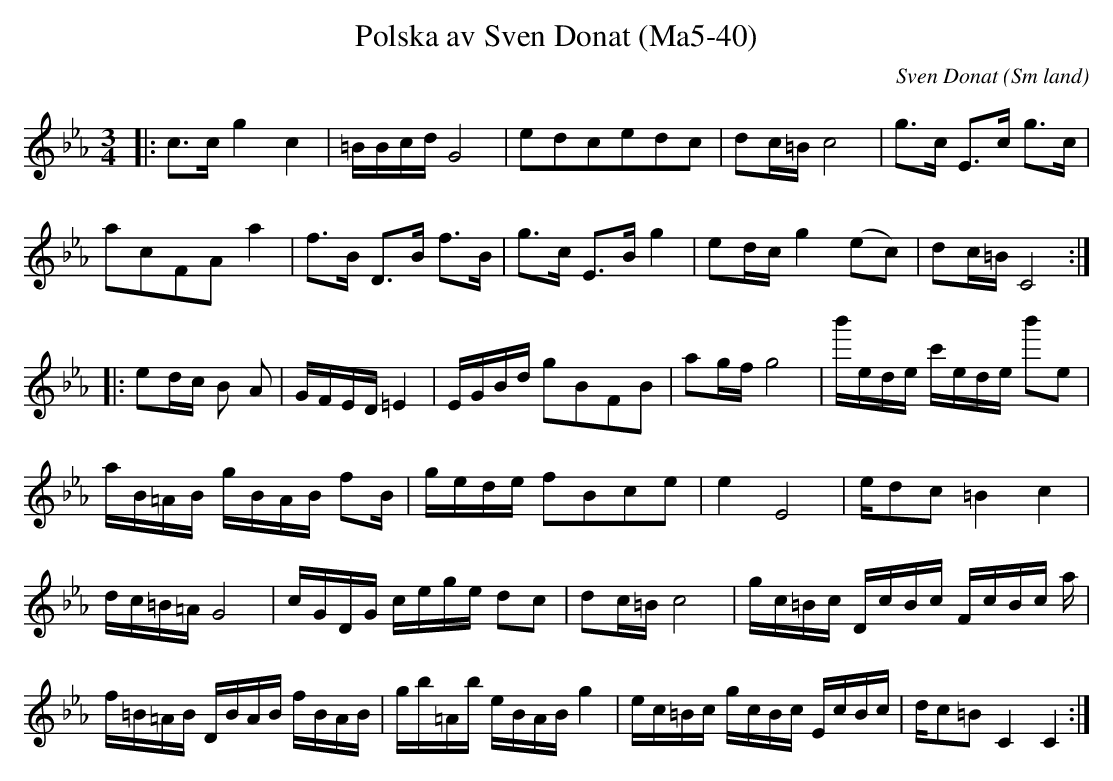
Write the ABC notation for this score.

X:1
T:Polska av Sven Donat (Ma5-40)
C:Sven Donat
O:Sm land
M:3/4
L:1/16
K:Cm
|: c2>c2 g4 c4 | =BBcd G8 | e2d2c2e2d2c2 | d2c=B c8 | g2>c2 E2>c2 g2>c2 | a2c2F2A2 a4 | f2>B2 D2>B2 f2>B2 | g2>c2 E2>B2 g4 | e2dc g4 (e2c2) | d2c=B C8 :| |: e2dc B2 A2 | GFED =E4 | EGBd g2B2F2B2 | a2gf g8 | b'ede c'ede b'2e2 | aB=AB gBAB f2B | gede f2B2c2e2 | e4 E8 | ed2c2 =B4 c4 | dc=B=A G8 | cGDG cege d2c2 | d2c=B c8 | gc=Bc DcBc FcBc a¢4 | f=B=AB DBAB fBAB | gb=Ab eBAB g4 | ec=Bc gcBc EcBc | dc2=B2 C4 C4 :|
